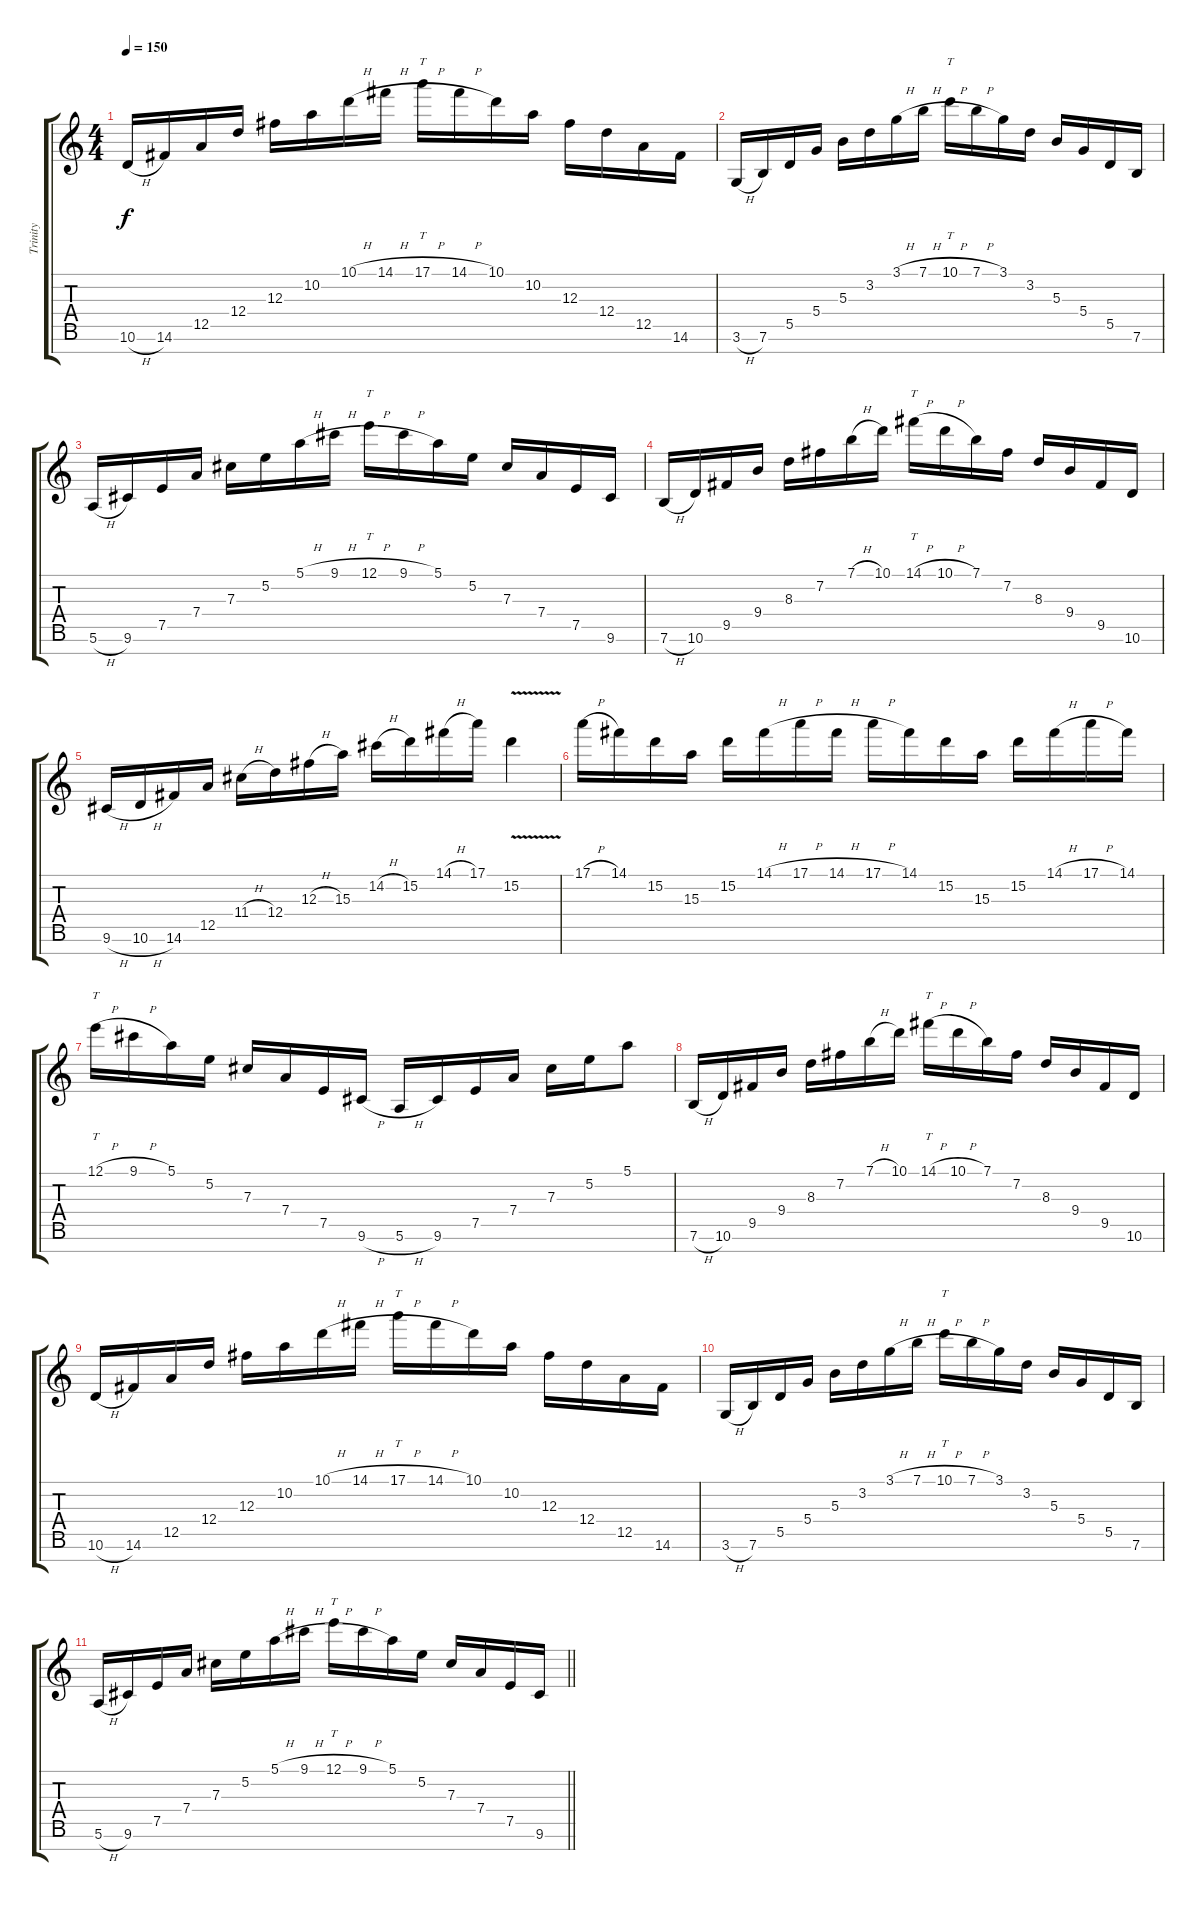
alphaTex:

\track ("Trinity" "Trinity") {instrument overdrivenguitar}
\staff {score tabs}
\tuning (E4 B3 Gb3 D3 A2 E2 B1) {hide}
\ts (4 4)
\tempo 150
\clef g2
\ks c
10.6{h}.16{dy f} 14.6.16 12.5.16 12.4.16 12.3.16 10.2.16 10.1{h}.16 14.1{h}.16 17.1{h}.16{tt} 14.1{h}.16 10.1.16 10.2.16 12.3.16 12.4.16 12.5.16 14.6.16 |
3.6{h}.16 7.6.16 5.5.16 5.4.16 5.3.16 3.2.16 3.1{h}.16 7.1{h}.16 10.1{h}.16{tt} 7.1{h}.16 3.1.16 3.2.16 5.3.16 5.4.16 5.5.16 7.6.16 |
5.6{h}.16 9.6.16 7.5.16 7.4.16 7.3.16 5.2.16 5.1{h}.16 9.1{h}.16 12.1{h}.16{tt} 9.1{h}.16 5.1.16 5.2.16 7.3.16 7.4.16 7.5.16 9.6.16 |
7.6{h}.16 10.6.16 9.5.16 9.4.16 8.3.16 7.2.16 7.1{h}.16 10.1.16 14.1{h}.16{tt} 10.1{h}.16 7.1.16 7.2.16 8.3.16 9.4.16 9.5.16 10.6.16 |
9.6{h}.16 10.6{h}.16 14.6.16 12.5.16 11.4{h}.16 12.4.16 12.3{h}.16 15.3.16 14.2{h}.16 15.2.16 14.1{h}.16 17.1.16 15.2{v}.4 |
17.1{h}.16 14.1.16 15.2.16 15.3.16 15.2.16 14.1{h}.16 17.1{h}.16 14.1{h}.16 17.1{h}.16 14.1.16 15.2.16 15.3.16 15.2.16 14.1{h}.16 17.1{h}.16 14.1.16 |
12.1{h}.16{tt} 9.1{h}.16 5.1.16 5.2.16 7.3.16 7.4.16 7.5.16 9.6{h}.16 5.6{h}.16 9.6.16 7.5.16 7.4.16 7.3.16 5.2.16 5.1.8 |
7.6{h}.16{volume 0} 10.6.16 9.5.16 9.4.16 8.3.16 7.2.16 7.1{h}.16 10.1.16 14.1{h}.16{tt} 10.1{h}.16 7.1.16 7.2.16 8.3.16 9.4.16 9.5.16 10.6.16 |
10.6{h}.16 14.6.16 12.5.16 12.4.16 12.3.16 10.2.16 10.1{h}.16 14.1{h}.16 17.1{h}.16{tt} 14.1{h}.16 10.1.16 10.2.16 12.3.16 12.4.16 12.5.16 14.6.16 |
3.6{h}.16 7.6.16 5.5.16 5.4.16 5.3.16 3.2.16 3.1{h}.16 7.1{h}.16 10.1{h}.16{tt} 7.1{h}.16 3.1.16 3.2.16 5.3.16 5.4.16 5.5.16 7.6.16 |
\barLineRight lightlight
5.6{h}.16 9.6.16 7.5.16 7.4.16 7.3.16 5.2.16 5.1{h}.16 9.1{h}.16 12.1{h}.16{tt} 9.1{h}.16 5.1.16 5.2.16 7.3.16 7.4.16 7.5.16 9.6.16
